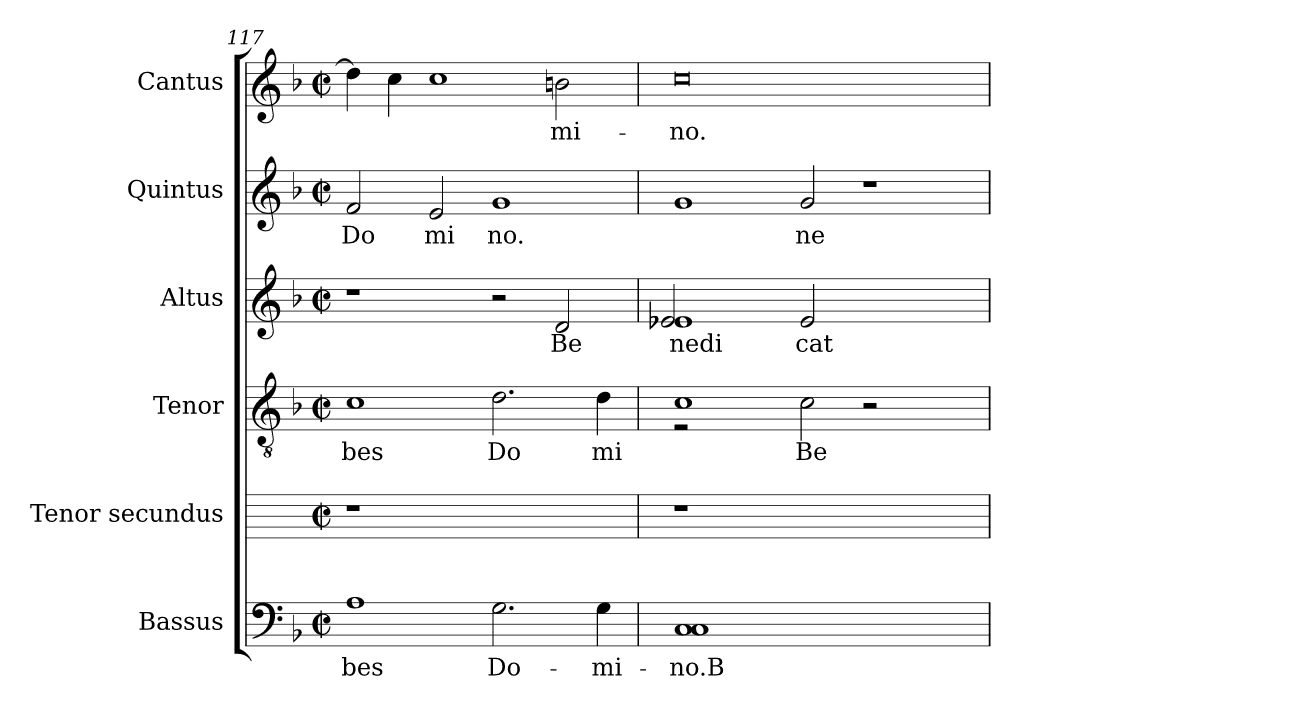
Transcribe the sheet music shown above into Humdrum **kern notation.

**kern	**text	**kern	**kern	**text	**kern	**text	**kern	**text	**kern	**text
*part6	*part6	*part5	*part4	*part4	*part3	*part3	*part2	*part2	*part1	*part1
*staff6	*staff6	*staff5	*staff4	*staff4	*staff3	*staff3	*staff2	*staff2	*staff1	*staff1
*I"Bassus	*	*I"Tenor  secundus	*I"Tenor	*	*I"Altus	*	*I"Quintus	*	*I"Cantus	*
*I'B	*	*	*I'T	*	*I'A	*	*I'Q	*	*I'C	*
*clefF4	*	*	*clefGv2	*	*clefG2	*	*clefG2	*	*clefG2	*
*k[b-]	*	*k[]	*k[b-]	*	*k[b-]	*	*k[b-]	*	*k[b-]	*
*F:	*	*C:	*F:	*	*F:	*	*F:	*	*F:	*
*M2/2	*	*M2/2	*M2/2	*	*M2/2	*	*M2/2	*	*M2/2	*
*met(c|)	*	*met(c|)	*met(c|)	*	*met(c|)	*	*met(c|)	*	*met(c|)	*
=117	=117	=117	=117	=117	=117	=117	=117	=117	=117	=117
!	!LO:LY:b:cj	!	!	!LO:LY:b:cj	!	!	!	!LO:LY:b:cj	!	!LO:LY:b:cj
1A	-bes	1r	1c	bes	1r	.	2f/	Do	4dd\]	--
!	!	!	!	!	!	!	!	!	!	!LO:LY:b:cj
.	.	.	.	.	.	.	.	.	4cc\	--
!	!	!	!	!	!	!	!	!LO:LY:b:cj	!	!LO:LY:b:cj
.	.	.	.	.	.	.	2e/	mi	1cc	--
!	!LO:LY:b:cj	!	!	!LO:LY:b:cj	!	!	!	!LO:LY:b:cj	!	!
2.G\	Do-	1ryy	2.d\	Do	2r	.	1g	no.	.	.
!	!	!	!	!	!	!LO:LY:b:cj	!	!	!	!LO:LY:b:cj
.	.	.	.	.	2d/	Be	.	.	2b\	-mi-
!	!LO:LY:b:cj	!	!	!LO:LY:b:cj	!	!	!	!	!	!
4G\	-mi-	.	4d\	mi	.	.	.	.	.	.
=118	=118	=118	=118	=118	=118	=118	=118	=118	=118	=118
!	!LO:LY:b:cj	!	!	!	!	!LO:LY:b:cj	!	!	!	!LO:LY:b:cj
*	*	*	*^	*	*^	*	*	*	*	*
1C 1C	-no.B	1r	1c	2r	.	1e-	2e-X/	nedi	1g	.	0cc	-no.
.	.	.	.	2ryy	.	.	1ryy	.	.	.	.	.
!	!	!	!	!	!LO:LY:b:cj	!	!	!LO:LY:b:cj	!	!LO:LY:b:cj	!	!
1.ryy	.	1.ryy	2c\	1.ryy	Be	2e-/	.	cat	2g/	ne	.	.
.	.	.	2r	.	.	1ryy	1ryy	.	1r	.	.	.
.	.	.	2ryy	.	.	.	.	.	.	.	2ryy	.
*	*	*	*v	*v	*	*	*	*	*	*	*	*
*	*	*	*	*	*v	*v	*	*	*	*	*
=	=	=	=	=	=	=	=	=	=	=
*-	*-	*-	*-	*-	*-	*-	*-	*-	*-	*-
